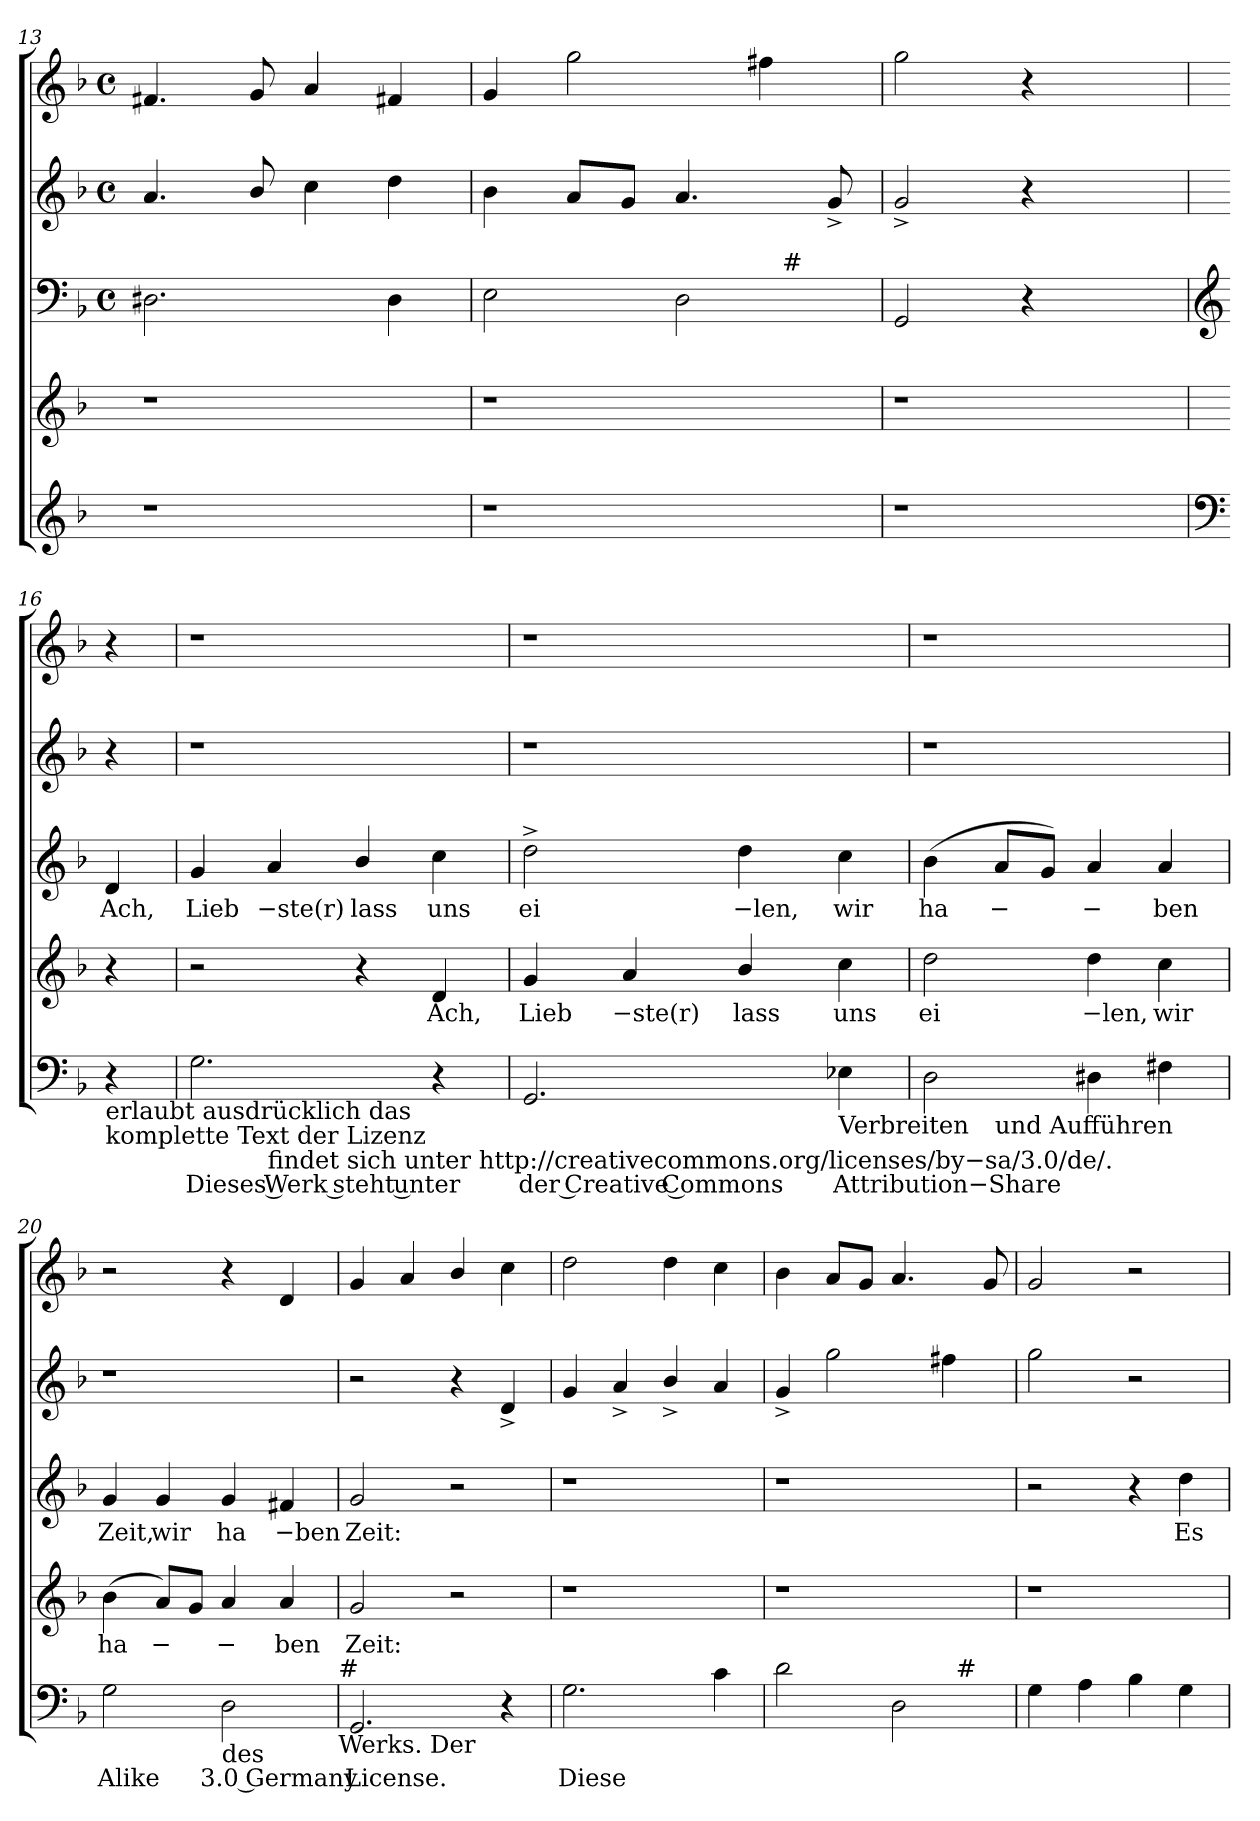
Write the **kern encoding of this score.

**kern	**text	**kern	**text	**kern	**text	**kern	**kern
*part5	*part5	*part4	*part4	*part3	*part3	*part2	*part1
*staff5	*staff5	*staff4	*staff4	*staff3	*staff3	*staff2	*staff1
*clefG2	*	*clefG2	*	*clefF4	*	*clefG2	*clefG2
*k[b-]	*	*k[b-]	*	*k[b-]	*	*k[b-]	*k[b-]
*F:	*	*F:	*	*F:	*	*F:	*F:
*	*	*	*	*M4/4	*	*M4/4	*M4/4
*	*	*	*	*met(c)	*	*met(c)	*met(c)
=13	=13	=13	=13	=13	=13	=13	=13
1r	.	1r	.	2.D#\	.	4.a/	4.f#X/
.	.	.	.	.	.	8b-/	8g/
.	.	.	.	.	.	4cc\	4a/
.	.	.	.	4D#\	.	4dd\	4f#X/
=14	=14	=14	=14	=14	=14	=14	=14
*	*	*	*	*^	*	*	*
1r	.	1r	.	2E\	2ryy	.	4b-\	4g/
.	.	.	.	.	.	.	8a/L	2gg\
.	.	.	.	.	.	.	8g/J	.
.	.	.	.	2D>\	4ryy	.	4.a/	.
.	.	.	.	.	32ryy	.	.	4ff#X\
!	!	!	!	!	!LO:TX:a:t=#	!	!	!
.	.	.	.	.	8..ryy	.	.	.
.	.	.	.	.	.	.	8g^</	.
*	*	*	*	*v	*v	*	*	*
=15	=15	=15	=15	=15	=15	=15	=15
1r	.	1r	.	2GG/	.	2g^</	2gg\
.	.	.	.	4r	.	4r	4r
.	.	.	.	4ryy	.	4ryy	4ryy
!!LO:LB:g=z
=16!	=16!	=16!	=16!	=16!	=16!	=16!	=16!
*clefF4	*	*	*	*clefG2	*	*	*
!LO:TX:b:t=erlaubt ausdrücklich das	!	!	!	!	!	!	!
!LO:TX:b:t=komplette Text der Lizenz	!	!	!	!	!	!	!
!	!	!	!	!	!LO:LY:b	!	!
4r	.	4r	.	4d/	Ach,	4r	4r
=17	=17	=17	=17	=17	=17	=17	=17
!LO:TX:b:t=freie und kostenlose Kopieren,	!	!	!	!	!	!	!
!	!LO:LY:b:rj	!	!	!	!LO:LY:b	!	!
*^	*	*	*	*	*	*	*
2.G\	4ryy	Dieses Werk steht unter	2r	.	4g/	Lieb	1r	1r
!	!LO:TX:b:t=findet sich unter http&colon;//creativecommons.org/licenses/by−sa/3.0/de/.	!	!	!	!	!	!	!
!	!	!	!	!	!	!LO:LY:b:rj	!	!
.	2.ryy	.	.	.	4a/	−ste(r)	.	.
!	!	!	!	!	!	!LO:LY:b	!	!
.	.	.	4r	.	4b-/	lass	.	.
!	!	!	!	!LO:LY:b	!	!LO:LY:b	!	!
4r	.	.	4d/	Ach,	4cc\	uns	.	.
=18	=18	=18	=18	=18	=18	=18	=18	=18
!	!	!LO:LY:b:rj	!	!LO:LY:b	!	!LO:LY:b	!	!
*v	*v	*	*	*	*	*	*	*
2.GG/	der Creative Commons	4g/	Lieb	2dd^>\	ei	1r	1r
!	!	!	!LO:LY:b:rj	!	!	!	!
.	.	4a/	−ste(r)	.	.	.	.
!	!	!	!LO:LY:b	!	!LO:LY:b:rj	!	!
.	.	4b-/	lass	4dd\	−len,	.	.
!LO:TX:b:t=Verbreiten	!	!	!	!	!	!	!
!	!LO:LY:b	!	!LO:LY:b	!	!LO:LY:b	!	!
4E-X>\	Attribution−Share	4cc\	uns	4cc\	wir	.	.
=19	=19	=19	=19	=19	=19	=19	=19
!	!	!	!LO:LY:b	!	!LO:LY:b	!	!
*^	*	*	*	*	*	*	*
2D>\	4ryy	.	2dd\	ei	(>4b-\	ha	1r	1r
!	!LO:TX:b:t=und Aufführen	!	!	!	!	!	!	!
!	!	!	!	!	!	!LO:LY:b	!	!
.	2.ryy	.	.	.	8a/L	−	.	.
.	.	.	.	.	8g/J)	.	.	.
!	!	!	!	!LO:LY:b:rj	!	!LO:LY:b	!	!
4D#\	.	.	4dd\	−len,	4a/	−	.	.
!	!	!	!	!LO:LY:b	!	!LO:LY:b	!	!
4F#X>\	.	.	4cc\	wir	4a/	ben	.	.
=20	=20	=20	=20	=20	=20	=20	=20	=20
!	!	!LO:LY:b	!	!LO:LY:b	!	!LO:LY:b	!	!
*v	*v	*	*	*	*	*	*	*
2G\	Alike	(>4b-\	ha	4g/	Zeit,	1r	2r
!	!	!	!LO:LY:b	!	!LO:LY:b	!	!
.	.	8a/L)	−	4g/	wir	.	.
.	.	8g/J	.	.	.	.	.
!LO:TX:b:t=des	!	!	!	!	!	!	!
!	!LO:LY:b:rj	!	!LO:LY:b	!	!LO:LY:b	!	!
2D>\	3.0 Germany	4a/	−	4g/	ha	.	4r
!	!	!	!LO:LY:b	!	!LO:LY:b:rj	!	!
.	.	4a/	ben	4f#X/	−ben	.	4d/
!LO:TX:b:t=Werks. Der	!	!	!	!	!	!	!
!LO:TX:a:t=#	!	!	!	!	!	!	!
=21	=21	=21	=21	=21	=21	=21	=21
!	!LO:LY:b	!	!LO:LY:b	!	!LO:LY:b	!	!
2.GG/	License.	2g/	Zeit:	2g/	Zeit:	2r	4g/
.	.	.	.	.	.	.	4a/
.	.	2r	.	2r	.	4r	4b-/
4r	.	.	.	.	.	4d^</	4cc\
=22	=22	=22	=22	=22	=22	=22	=22
!	!LO:LY:b	!	!	!	!	!	!
2.G\	Diese	1r	.	1r	.	4g/	2dd\
.	.	.	.	.	.	4a^</	.
.	.	.	.	.	.	4b-^>/	4dd\
4c>\	.	.	.	.	.	4a/	4cc\
!!LO:PB:g=z
=23	=23	=23	=23	=23	=23	=23	=23
*^	*	*	*	*	*	*	*
2d>\	2ryy	.	1r	.	1r	.	4g^</	4b-\
.	.	.	.	.	.	.	2gg\	8a/L
.	.	.	.	.	.	.	.	8g/J
2D>\	4ryy	.	.	.	.	.	.	4.a/
.	32ryy	.	.	.	.	.	4ff#X\	.
!	!LO:TX:a:t=#	!	!	!	!	!	!	!
.	8..ryy	.	.	.	.	.	.	.
.	.	.	.	.	.	.	.	8g/
*v	*v	*	*	*	*	*	*	*
=24	=24	=24	=24	=24	=24	=24	=24
4G\	.	1r	.	2r	.	2gg\	2g/
4A\	.	.	.	.	.	.	.
4B-\	.	.	.	4r	.	2r	2r
!	!	!	!	!	!LO:LY:b	!	!
4G\	.	.	.	4dd\	Es	.	.
=	=	=	=	=	=	=	=
*-	*-	*-	*-	*-	*-	*-	*-
